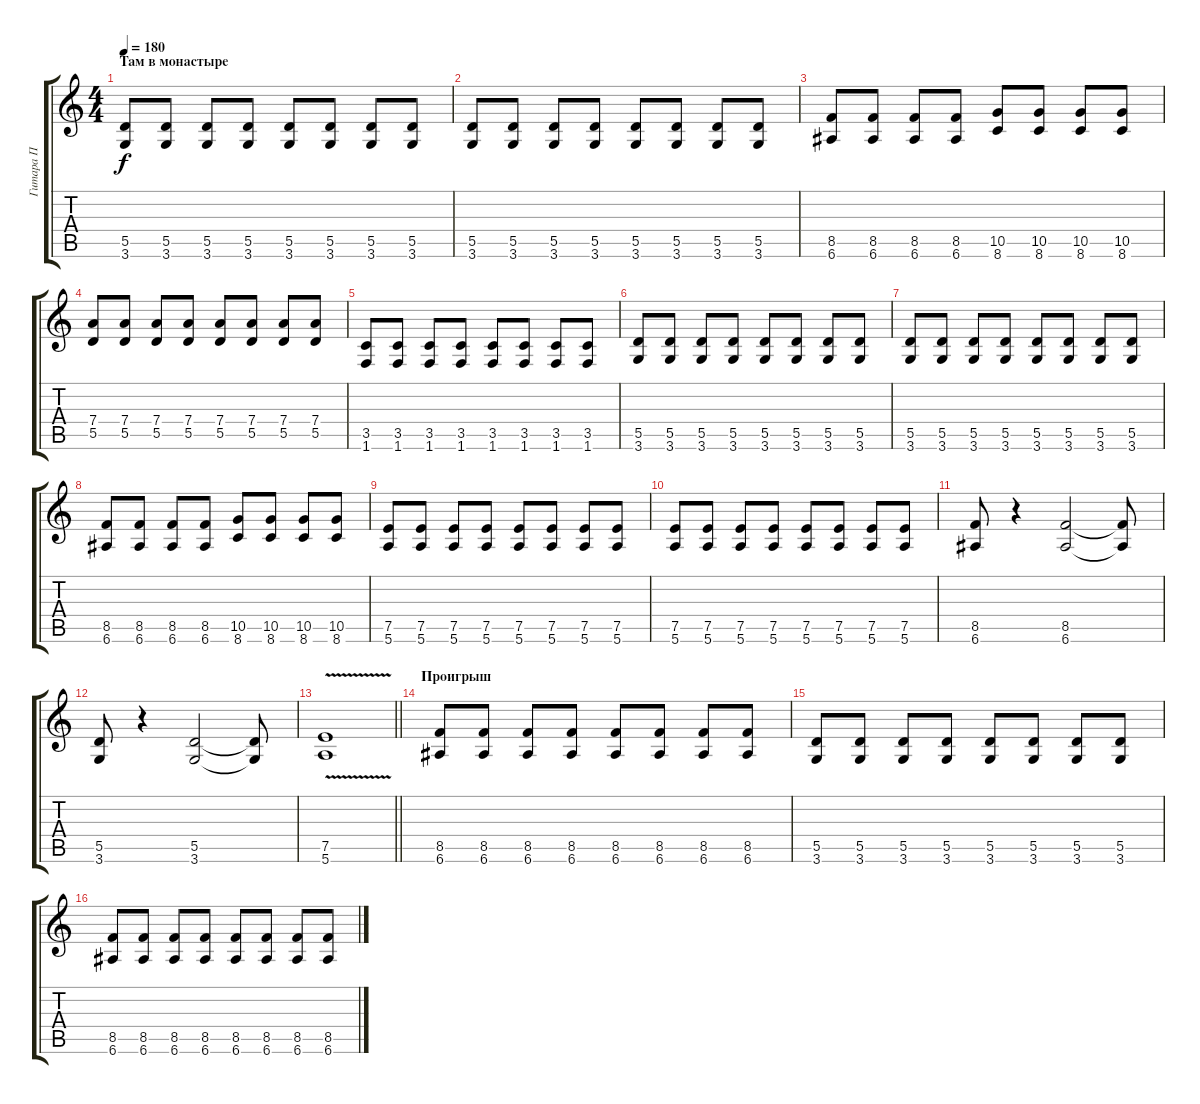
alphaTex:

\track ("Гитара П" "Гитара П") {instrument distortionguitar}
\staff {score tabs}
\tuning (E4 B3 G3 D3 A2 E2) {hide}
\ts (4 4)
\section ("" "Там в монастыре")
\tempo 180
\clef g2
\ks c
(5.5 3.6).8{dy f} (5.5 3.6).8 (5.5 3.6).8 (5.5 3.6).8 (5.5 3.6).8 (5.5 3.6).8 (5.5 3.6).8 (5.5 3.6).8 |
(5.5 3.6).8 (5.5 3.6).8 (5.5 3.6).8 (5.5 3.6).8 (5.5 3.6).8 (5.5 3.6).8 (5.5 3.6).8 (5.5 3.6).8 |
(8.5 6.6).8 (8.5 6.6).8 (8.5 6.6).8 (8.5 6.6).8 (10.5 8.6).8 (10.5 8.6).8 (10.5 8.6).8 (10.5 8.6).8 |
(7.4 5.5).8 (7.4 5.5).8 (7.4 5.5).8 (7.4 5.5).8 (7.4 5.5).8 (7.4 5.5).8 (7.4 5.5).8 (7.4 5.5).8 |
(3.5 1.6).8 (3.5 1.6).8 (3.5 1.6).8 (3.5 1.6).8 (3.5 1.6).8 (3.5 1.6).8 (3.5 1.6).8 (3.5 1.6).8 |
(5.5 3.6).8 (5.5 3.6).8 (5.5 3.6).8 (5.5 3.6).8 (5.5 3.6).8 (5.5 3.6).8 (5.5 3.6).8 (5.5 3.6).8 |
(5.5 3.6).8 (5.5 3.6).8 (5.5 3.6).8 (5.5 3.6).8 (5.5 3.6).8 (5.5 3.6).8 (5.5 3.6).8 (5.5 3.6).8 |
(8.5 6.6).8 (8.5 6.6).8 (8.5 6.6).8 (8.5 6.6).8 (10.5 8.6).8 (10.5 8.6).8 (10.5 8.6).8 (10.5 8.6).8 |
(7.5 5.6).8 (7.5 5.6).8 (7.5 5.6).8 (7.5 5.6).8 (7.5 5.6).8 (7.5 5.6).8 (7.5 5.6).8 (7.5 5.6).8 |
(7.5 5.6).8 (7.5 5.6).8 (7.5 5.6).8 (7.5 5.6).8 (7.5 5.6).8 (7.5 5.6).8 (7.5 5.6).8 (7.5 5.6).8 |
(8.5 6.6).8 r.4 (8.5 6.6).2 (8.5{t} 6.6{t}).8 |
(5.5 3.6).8 r.4 (5.5 3.6).2 (5.5{t} 3.6{t}).8 |
\barLineRight lightlight
(7.5{v} 5.6).1 |
\section ("" "Проигрыш")
(8.5 6.6).8 (8.5 6.6).8 (8.5 6.6).8 (8.5 6.6).8 (8.5 6.6).8 (8.5 6.6).8 (8.5 6.6).8 (8.5 6.6).8 |
(5.5 3.6).8 (5.5 3.6).8 (5.5 3.6).8 (5.5 3.6).8 (5.5 3.6).8 (5.5 3.6).8 (5.5 3.6).8 (5.5 3.6).8 |
(8.5 6.6).8 (8.5 6.6).8 (8.5 6.6).8 (8.5 6.6).8 (8.5 6.6).8 (8.5 6.6).8 (8.5 6.6).8 (8.5 6.6).8
